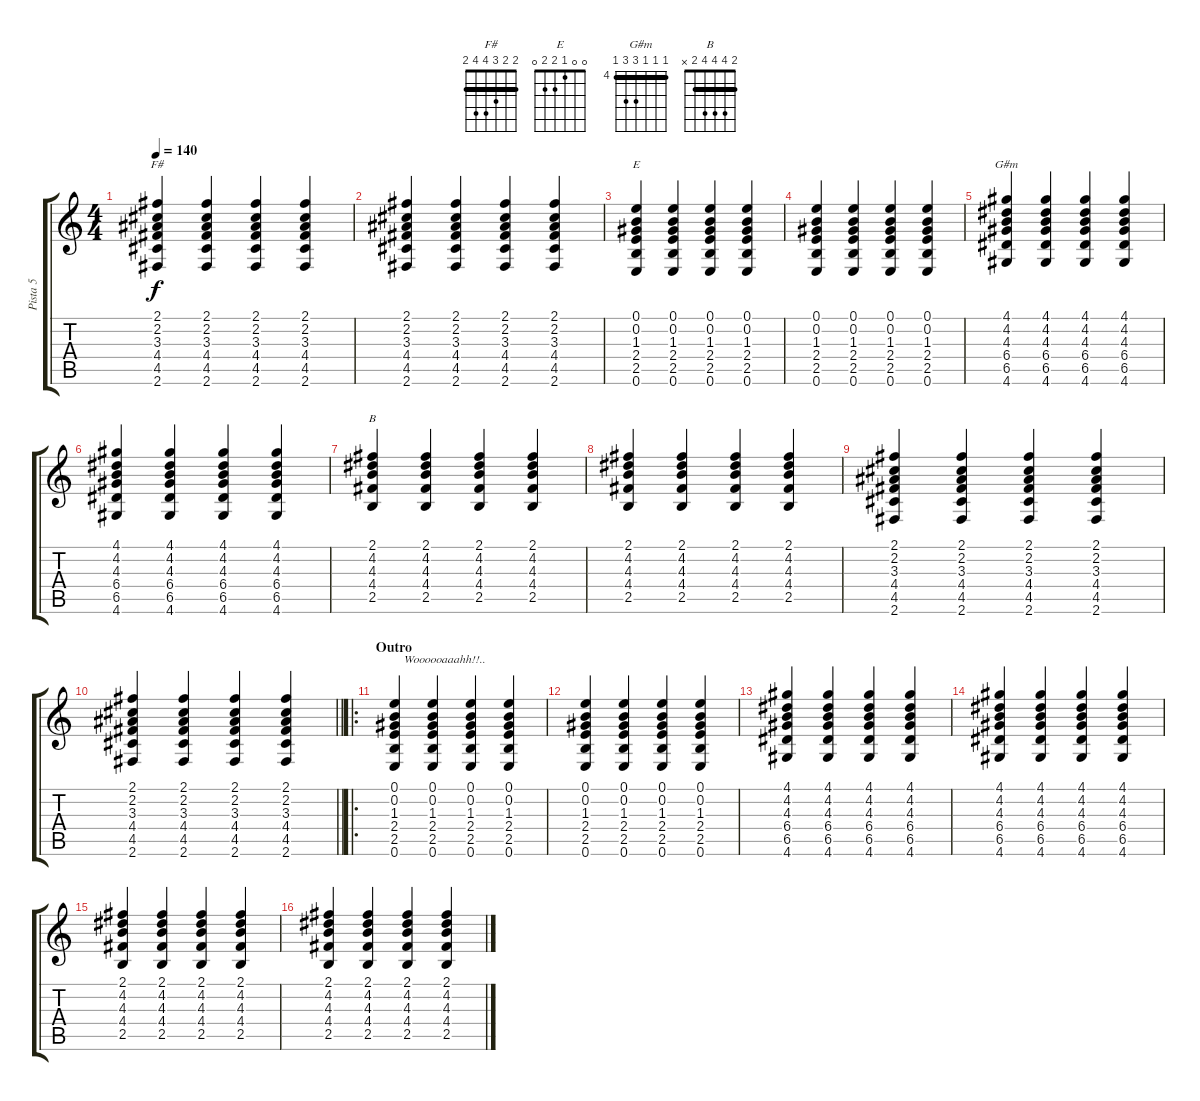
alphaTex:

\track ("Pista 5" "Pista 5") {instrument acousticguitarsteel}
\staff {score tabs}
\tuning (E4 B3 G3 D3 A2 E2) {hide}
\chord ("F#" 2 2 3 4 4 2) {barre 2}
\chord ("E" 0 0 1 2 2 0)
\chord ("G#m" 4 4 4 6 6 4) {firstfret 4 barre 4}
\chord ("B" 2 4 4 4 2 x) {barre 2}
\ts (4 4)
\tempo 140
\clef g2
\ks c
(2.1 2.2 3.3 4.4 4.5 2.6).4{ch "F#" dy f} (2.1 2.2 3.3 4.4 4.5 2.6).4 (2.1 2.2 3.3 4.4 4.5 2.6).4 (2.1 2.2 3.3 4.4 4.5 2.6).4 |
(2.1 2.2 3.3 4.4 4.5 2.6).4 (2.1 2.2 3.3 4.4 4.5 2.6).4 (2.1 2.2 3.3 4.4 4.5 2.6).4 (2.1 2.2 3.3 4.4 4.5 2.6).4 |
(0.1 0.2 1.3 2.4 2.5 0.6).4{ch "E"} (0.1 0.2 1.3 2.4 2.5 0.6).4 (0.1 0.2 1.3 2.4 2.5 0.6).4 (0.1 0.2 1.3 2.4 2.5 0.6).4 |
(0.1 0.2 1.3 2.4 2.5 0.6).4 (0.1 0.2 1.3 2.4 2.5 0.6).4 (0.1 0.2 1.3 2.4 2.5 0.6).4 (0.1 0.2 1.3 2.4 2.5 0.6).4 |
(4.1 4.2 4.3 6.4 6.5 4.6).4{ch "G#m"} (4.1 4.2 4.3 6.4 6.5 4.6).4 (4.1 4.2 4.3 6.4 6.5 4.6).4 (4.1 4.2 4.3 6.4 6.5 4.6).4 |
(4.1 4.2 4.3 6.4 6.5 4.6).4 (4.1 4.2 4.3 6.4 6.5 4.6).4 (4.1 4.2 4.3 6.4 6.5 4.6).4 (4.1 4.2 4.3 6.4 6.5 4.6).4 |
(2.1 4.2 4.3 4.4 2.5).4{ch "B"} (2.1 4.2 4.3 4.4 2.5).4 (2.1 4.2 4.3 4.4 2.5).4 (2.1 4.2 4.3 4.4 2.5).4 |
(2.1 4.2 4.3 4.4 2.5).4 (2.1 4.2 4.3 4.4 2.5).4 (2.1 4.2 4.3 4.4 2.5).4 (2.1 4.2 4.3 4.4 2.5).4 |
(2.1 2.2 3.3 4.4 4.5 2.6).4 (2.1 2.2 3.3 4.4 4.5 2.6).4 (2.1 2.2 3.3 4.4 4.5 2.6).4 (2.1 2.2 3.3 4.4 4.5 2.6).4 |
\barLineRight lightlight
(2.1 2.2 3.3 4.4 4.5 2.6).4 (2.1 2.2 3.3 4.4 4.5 2.6).4 (2.1 2.2 3.3 4.4 4.5 2.6).4 (2.1 2.2 3.3 4.4 4.5 2.6).4 |
\ro
\section ("" "Outro")
(0.1 0.2 1.3 2.4 2.5 0.6).4{txt "   Woooooaaahh!!.."} (0.1 0.2 1.3 2.4 2.5 0.6).4 (0.1 0.2 1.3 2.4 2.5 0.6).4 (0.1 0.2 1.3 2.4 2.5 0.6).4 |
(0.1 0.2 1.3 2.4 2.5 0.6).4 (0.1 0.2 1.3 2.4 2.5 0.6).4 (0.1 0.2 1.3 2.4 2.5 0.6).4 (0.1 0.2 1.3 2.4 2.5 0.6).4 |
(4.1 4.2 4.3 6.4 6.5 4.6).4 (4.1 4.2 4.3 6.4 6.5 4.6).4 (4.1 4.2 4.3 6.4 6.5 4.6).4 (4.1 4.2 4.3 6.4 6.5 4.6).4 |
(4.1 4.2 4.3 6.4 6.5 4.6).4 (4.1 4.2 4.3 6.4 6.5 4.6).4 (4.1 4.2 4.3 6.4 6.5 4.6).4 (4.1 4.2 4.3 6.4 6.5 4.6).4 |
(2.1 4.2 4.3 4.4 2.5).4 (2.1 4.2 4.3 4.4 2.5).4 (2.1 4.2 4.3 4.4 2.5).4 (2.1 4.2 4.3 4.4 2.5).4 |
(2.1 4.2 4.3 4.4 2.5).4 (2.1 4.2 4.3 4.4 2.5).4 (2.1 4.2 4.3 4.4 2.5).4 (2.1 4.2 4.3 4.4 2.5).4
